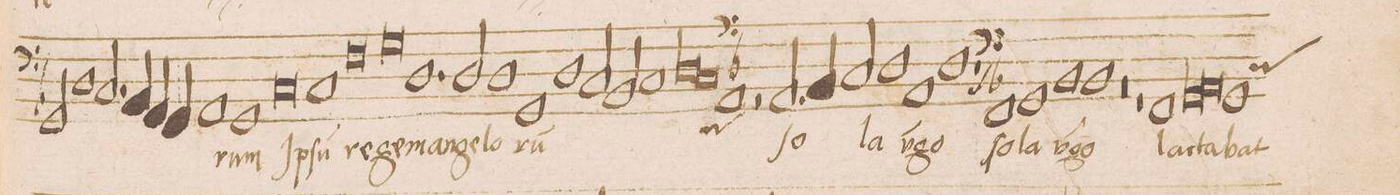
**kern	**text
*I"BASVS	*
*clefF4	*
*k[b-]	*
*met(C)	*
*M2/1	*
2GG/	.
1D\	.
=49-	=49-
2.C/	.
4BB-/	.
4AA/	.
4GG/	.
=50-	=50-
1AA	.
1GG	-rum
=51-	=51-
0C	Ip-
=52-	=52-
1C	-ſ(um)
0F	re-
=53-	=53-
0G	-gem
=54-	=54-
1.D	an-
=55-	=55-
2D/	-ge-
1D	-lo-
=56-	=56-
1GG	-r(um)
1D	.
=57-	=57-
2C/	.
2BB-/	.
1C	.
=58-	=58-
*lig	*
1D	.
*custos:FF	*
1C	.
*Xlig	*
=59-	=59-
*clefF5	*
*k[b-]	*
1FF	.
2r	.
2.FF/	ſo-
=60-	=60-
4GG/	.
2AA/	.
1BB-	-la
=61-	=61-
1FF	v(ir)-
*custos:FF	*
1BB-	-go
=62-	=62-
*clefF4	*
*k[b-]	*
1r	.
1FF	ſo-
=63-	=63-
1GG	-la
1BB-	v(ir)-
=64-	=64-
1BB-	-go
0r	.
=65-	=65-
1r	.
=66-	=66-
1FF	lac-
*lig	*
1GG	-ta-
=67-	=67-
1AA	.
*Xlig	*
*custos:C	*
1GG	-bat
=68-	=68-
*-	*-
